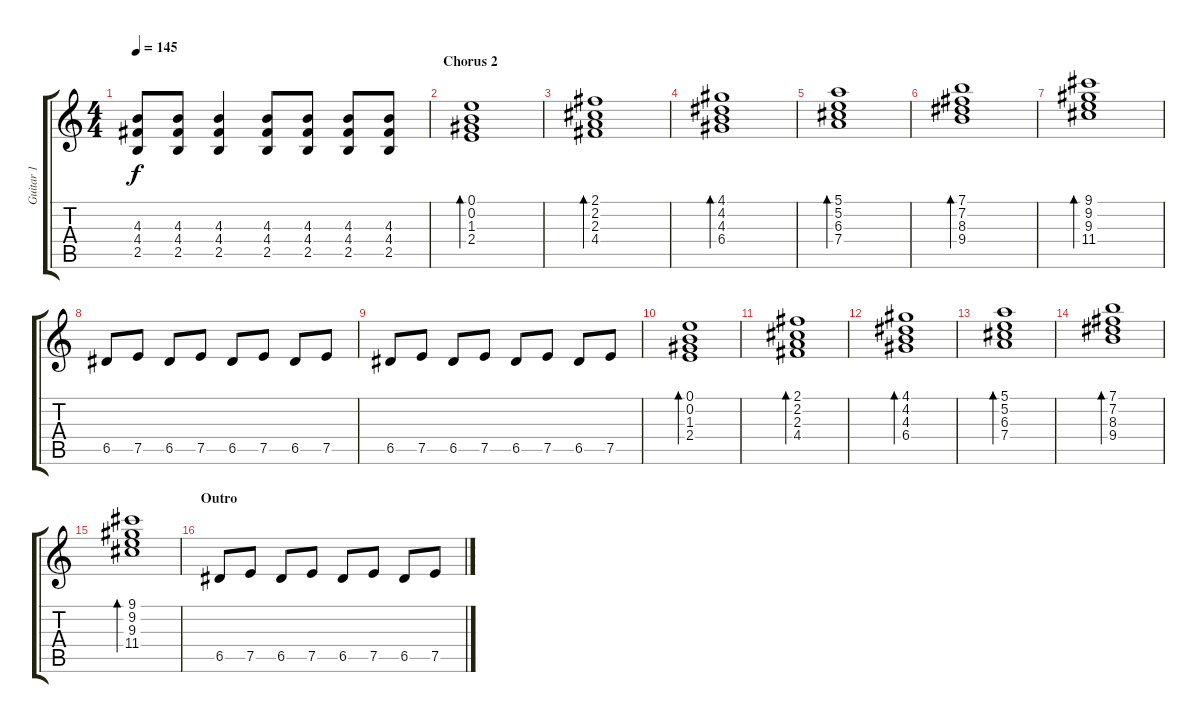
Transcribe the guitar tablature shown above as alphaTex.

\track ("Guitar 1" "Guitar 1") {instrument distortionguitar}
\staff {score tabs}
\tuning (E4 B3 G3 D3 A2 E2) {hide}
\ts (4 4)
\tempo 145
\clef g2
\ks c
(4.3{t} 4.4{t} 2.5{t}).8{dy f} (4.3 4.4 2.5).8 (4.3 4.4 2.5).4 (4.3 4.4 2.5).8 (4.3 4.4 2.5).8 (4.3 4.4 2.5).8 (4.3 4.4 2.5).8 |
\section ("" "Chorus 2")
(0.1 0.2 1.3 2.4).1{bd 240} |
(2.1 2.2 2.3 4.4).1{bd 240} |
(4.1 4.2 4.3 6.4).1{bd 240} |
(5.1 5.2 6.3 7.4).1{bd 240} |
(7.1 7.2 8.3 9.4).1{bd 240} |
(9.1 9.2 9.3 11.4).1{bd 240} |
6.5.8 7.5.8 6.5.8 7.5.8 6.5.8 7.5.8 6.5.8 7.5.8 |
6.5.8 7.5.8 6.5.8 7.5.8 6.5.8 7.5.8 6.5.8 7.5.8 |
(0.1 0.2 1.3 2.4).1{bd 240} |
(2.1 2.2 2.3 4.4).1{bd 240} |
(4.1 4.2 4.3 6.4).1{bd 240} |
(5.1 5.2 6.3 7.4).1{bd 240} |
(7.1 7.2 8.3 9.4).1{bd 240} |
(9.1 9.2 9.3 11.4).1{bd 240} |
\section ("" "Outro")
6.5.8 7.5.8 6.5.8 7.5.8 6.5.8 7.5.8 6.5.8 7.5.8
